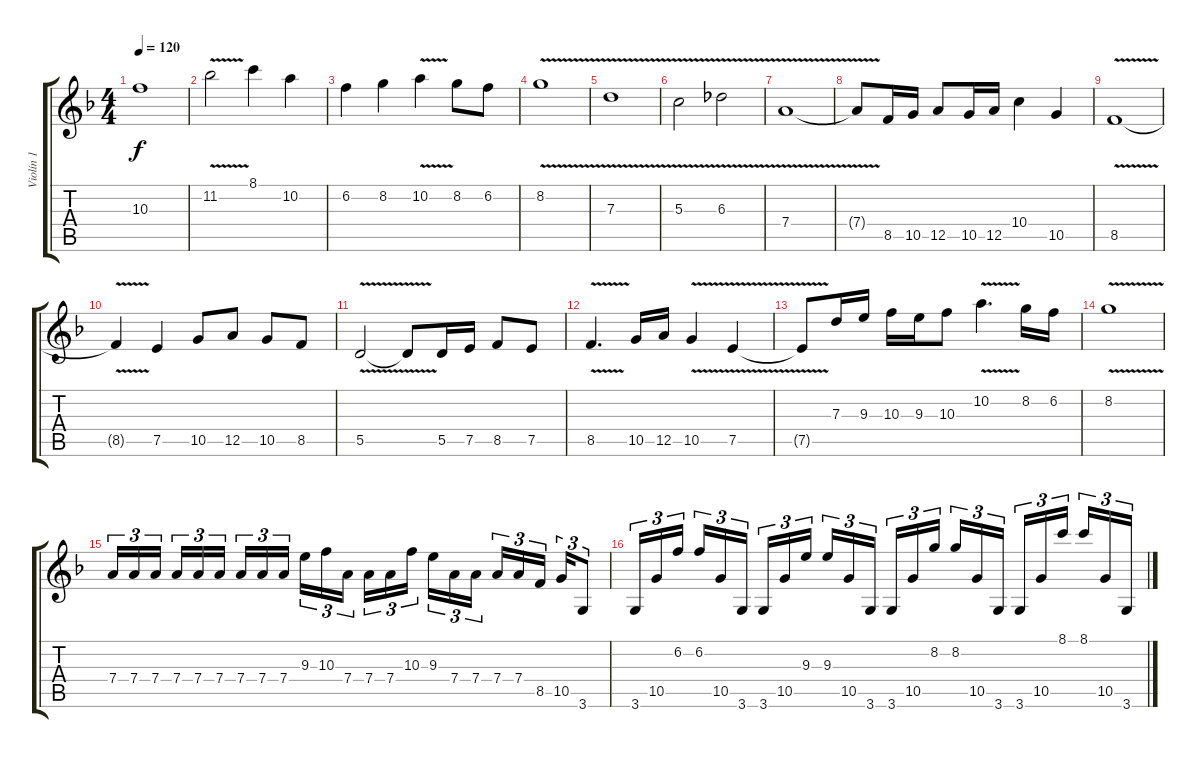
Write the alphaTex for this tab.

\track ("Violín 1" "Violín 1") {instrument overdrivenguitar}
\staff {score tabs}
\tuning (E4 B3 G3 D3 A2 E2) {hide}
\ts (4 4)
\tempo 120
\clef g2
\ks f
10.3{t}.1{dy f} |
11.2{v}.2 8.1.4 10.2.4 |
6.2.4 8.2.4 10.2{v}.4 8.2.8 6.2.8 |
8.2{v}.1 |
7.3{v}.1 |
5.3{v}.2 6.3{v}.2 |
7.4{v}.1 |
7.4{t}.8 8.5.16 10.5.16 12.5.8 10.5.16 12.5.16 10.4.4 10.5.4 |
8.5{v}.1 |
8.5{t}.4 7.5.4 10.5.8 12.5.8 10.5.8 8.5.8 |
5.5{v}.2 5.5{t}.8 5.5.16 7.5.16 8.5.8 7.5.8 |
8.5{v}.4{d} 10.5.16 12.5.16 10.5{v}.4 7.5{v}.4 |
7.5{t}.8 7.3.16 9.3.16 10.3.16 9.3.16 10.3.8 10.2{v}.4{d} 8.2.16 6.2.16 |
8.2{v}.1 |
7.4.16{tu (3 2) volume 16} 7.4.16{tu (3 2)} 7.4.16{tu (3 2) beam splitsecondary} 7.4.16{tu (3 2)} 7.4.16{tu (3 2)} 7.4.16{tu (3 2)} 7.4.16{tu (3 2)} 7.4.16{tu (3 2)} 7.4.16{tu (3 2) beam splitsecondary} 9.3.16{tu (3 2)} 10.3.16{tu (3 2)} 7.4.16{tu (3 2)} 7.4.16{tu (3 2)} 7.4.16{tu (3 2)} 10.3.16{tu (3 2) beam splitsecondary} 9.3.16{tu (3 2)} 7.4.16{tu (3 2)} 7.4.16{tu (3 2)} 7.4.16{tu (3 2)} 7.4.16{tu (3 2)} 8.5.16{tu (3 2) beam splitsecondary} 10.5.16{tu (3 2)} 3.6.8{tu (3 2)} |
3.6.16{tu (3 2)} 10.5.16{tu (3 2)} 6.2.16{tu (3 2) beam splitsecondary} 6.2.16{tu (3 2)} 10.5.16{tu (3 2)} 3.6.16{tu (3 2)} 3.6.16{tu (3 2)} 10.5.16{tu (3 2)} 9.3.16{tu (3 2) beam splitsecondary} 9.3.16{tu (3 2)} 10.5.16{tu (3 2)} 3.6.16{tu (3 2)} 3.6.16{tu (3 2)} 10.5.16{tu (3 2)} 8.2.16{tu (3 2) beam splitsecondary} 8.2.16{tu (3 2)} 10.5.16{tu (3 2)} 3.6.16{tu (3 2)} 3.6.16{tu (3 2)} 10.5.16{tu (3 2)} 8.1.16{tu (3 2) beam splitsecondary} 8.1.16{tu (3 2)} 10.5.16{tu (3 2)} 3.6.16{tu (3 2)}
